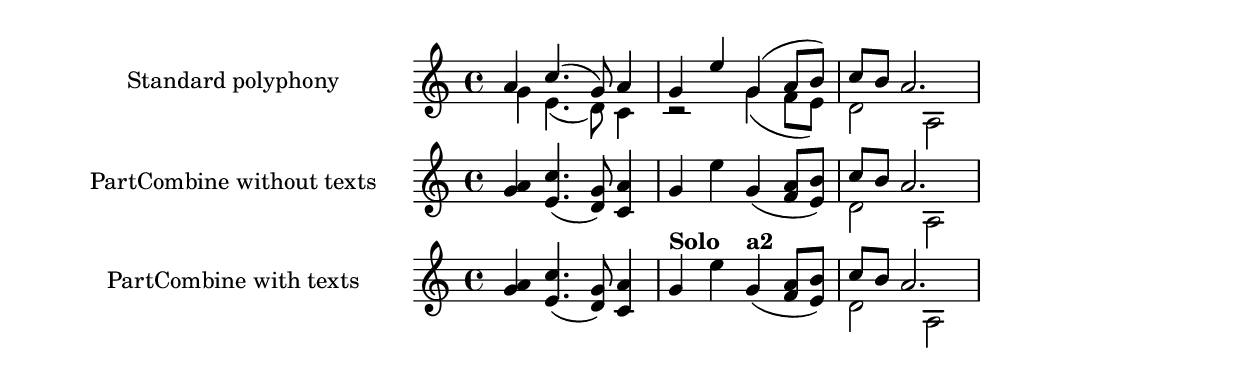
%% Do not edit this file; it is automatically
%% generated from LSR http://lsr.dsi.unimi.it
%% This file is in the public domain.
\version "2.13.31"

\header {
  lsrtags = "simultaneous-notes, text"

%% Translation of GIT committish: 0b55335aeca1de539bf1125b717e0c21bb6fa31b
  texidoces = "

La herramienta de combinación de partes (instrucción
@code{\\partcombine}) permite la combinación de varias partes
diferentes sobre el mismo pentagrama.  Las indicaciones textuales
tales como @qq{solo} o @qq{a2} se añaden de forma predeterminada; para
quitarlas, sencillamente establezca la propiedad
@code{printPartCombineTexts} al valor @qq{falso}.  Para partituras
vocales (como himnos), no hay necesidad de añadir los textos @qq{solo}
o @qq{a2}, por lo que se deben desactivar.  Sin embargo, podría ser
mejor no usarlo si hay solos, porque éstos no se indicarán.  En tales
casos podría ser preferible la notación polifónica estándar.

Este fragmento de código presenta las tres formas en que se pueden
imprimir dos partes sobre un solo pentagrama: polifonía estándar,
@code{\\partcombine} sin textos, y @code{\\partcombine} con
textos.

"
  doctitlees = "Combinar dos partes sobre el mismo pentagrama"


%% Translation of GIT committish: 0a868be38a775ecb1ef935b079000cebbc64de40
  texidocde = "
Die Funktion, die Stimmen kombiniert (also der @code{\\partcombine}-Befehl)
ermöglicht die Kombination unterschiedlicher Stimmen auf einem
System.  Textanweisungen wie \"solo\" or \"a2\" werden automatisch
hinzugefügt.  Wenn man sie entfernen will, muss man die Eigenschaft
@code{printPartCombineTexts} auf flasch setzen.  Für Klavierauszüge
muss natürlich kein \"solo\"/\"a2\" usw. hinzugefügt werdne, man
sollte sie also ausschalten.  Wenn aber Solo-Stellen in einem
Klavierauszug oder einer Chorpartitur angezeigt werden, ist es besser,
normale Polyphonie zu verwenden, weil so die Solostellen angezeigt
werden, auch wenn der Text des Stimmenkombinierers ausgeschaltet ist.

Der Schnipsel zeigt drei Möglichkeiten, Stimmen auf einem System zu
kombinieren: Standardpolyphonie, @code{\\partcombine} ohne Text und
@code{\\partcombine} mit Text.

"
  doctitlede = "Zwei Stimmen auf einem System kombinieren"

%% Translation of GIT committish: 1baa2adf57c84e8d50e6907416eadb93e2e2eb5c
  texidocfr = "
L'outil de combinaison de parties (la commande @code{\\partcombine})
permet d'avoir deux parties différentes sur une même portée.  LilyPond
ajoute automatiquement des indications textuelles, telles que @qq{solo}
ou @qq{a2}.  Si votre intention n'est que de fusionner les parties, sans
ajouter de texte, assignez faux à la propriété
@code{printPartCombineTexts}.  Dans le cas de partitions vocales, et
plus particulièrement d'hymnes, ces @qq{solo/a2} ne sont d'aucune
utilité, aussi vaut-il mieux les désactiver.  Dans le cas où il y aurait
alternance entre @emph{solo} et @emph{tutti}, il vaut mieux faire appel
à de la musique polyphonique standard.

Voici trois moyens d'imprimer deux parties sur un même portée : en
polyphonie normale, avec @code{\\partcombine} sans indication
supplémentaire, et avec @code{\\partcombine} commentée.

"
  doctitlefr = "Combinaison de deux parties sur une même portée"


  texidoc = "
The part combiner tool ( @code{\\partcombine} command ) allows the
combination of several different parts on the same staff.  Text
directions such as @qq{solo} or @qq{a2} are added by default; to remove
them, simply set the property @code{printPartCombineTexts} to @code{f}.
For vocal scores (hymns), there is no need to add @qq{solo/a2} texts,
so they should be switched off.  However, it might be better not to use
it if there are any solos, as they won't be indicated.  In such cases,
standard polyphonic notation may be preferable.

This snippet presents the three ways two parts can be printed on a same
staff: standard polyphony, @code{\\partcombine} without texts, and
@code{\\partcombine} with texts.




"
  doctitle = "Combining two parts on the same staff"
} % begin verbatim

musicUp = \relative c'' {
  \time 4/4
  a4 c4.( g8) a4 |
  g4 e' g,( a8 b) |
  c b a2.
}

musicDown = \relative c'' {
  g4 e4.( d8) c4 |
  r2 g'4( f8 e) |
  d2 \stemDown a
}

\score {
  <<
    <<
    \new Staff {
      \set Staff.instrumentName = #"Standard polyphony"
      << \musicUp \\ \musicDown >>
    }
    \new Staff \with { printPartCombineTexts = ##f } {
      \set Staff.instrumentName = #"PartCombine without texts"
      \partcombine \musicUp \musicDown
    }
    \new Staff {
      \set Staff.instrumentName = #"PartCombine with texts"
      \partcombine \musicUp \musicDown
    }
    >>
  >>
  \layout {
    indent = 6.0\cm
    \context {
      \Score
      \override SystemStartBar #'collapse-height = #30
    }
  }
}

